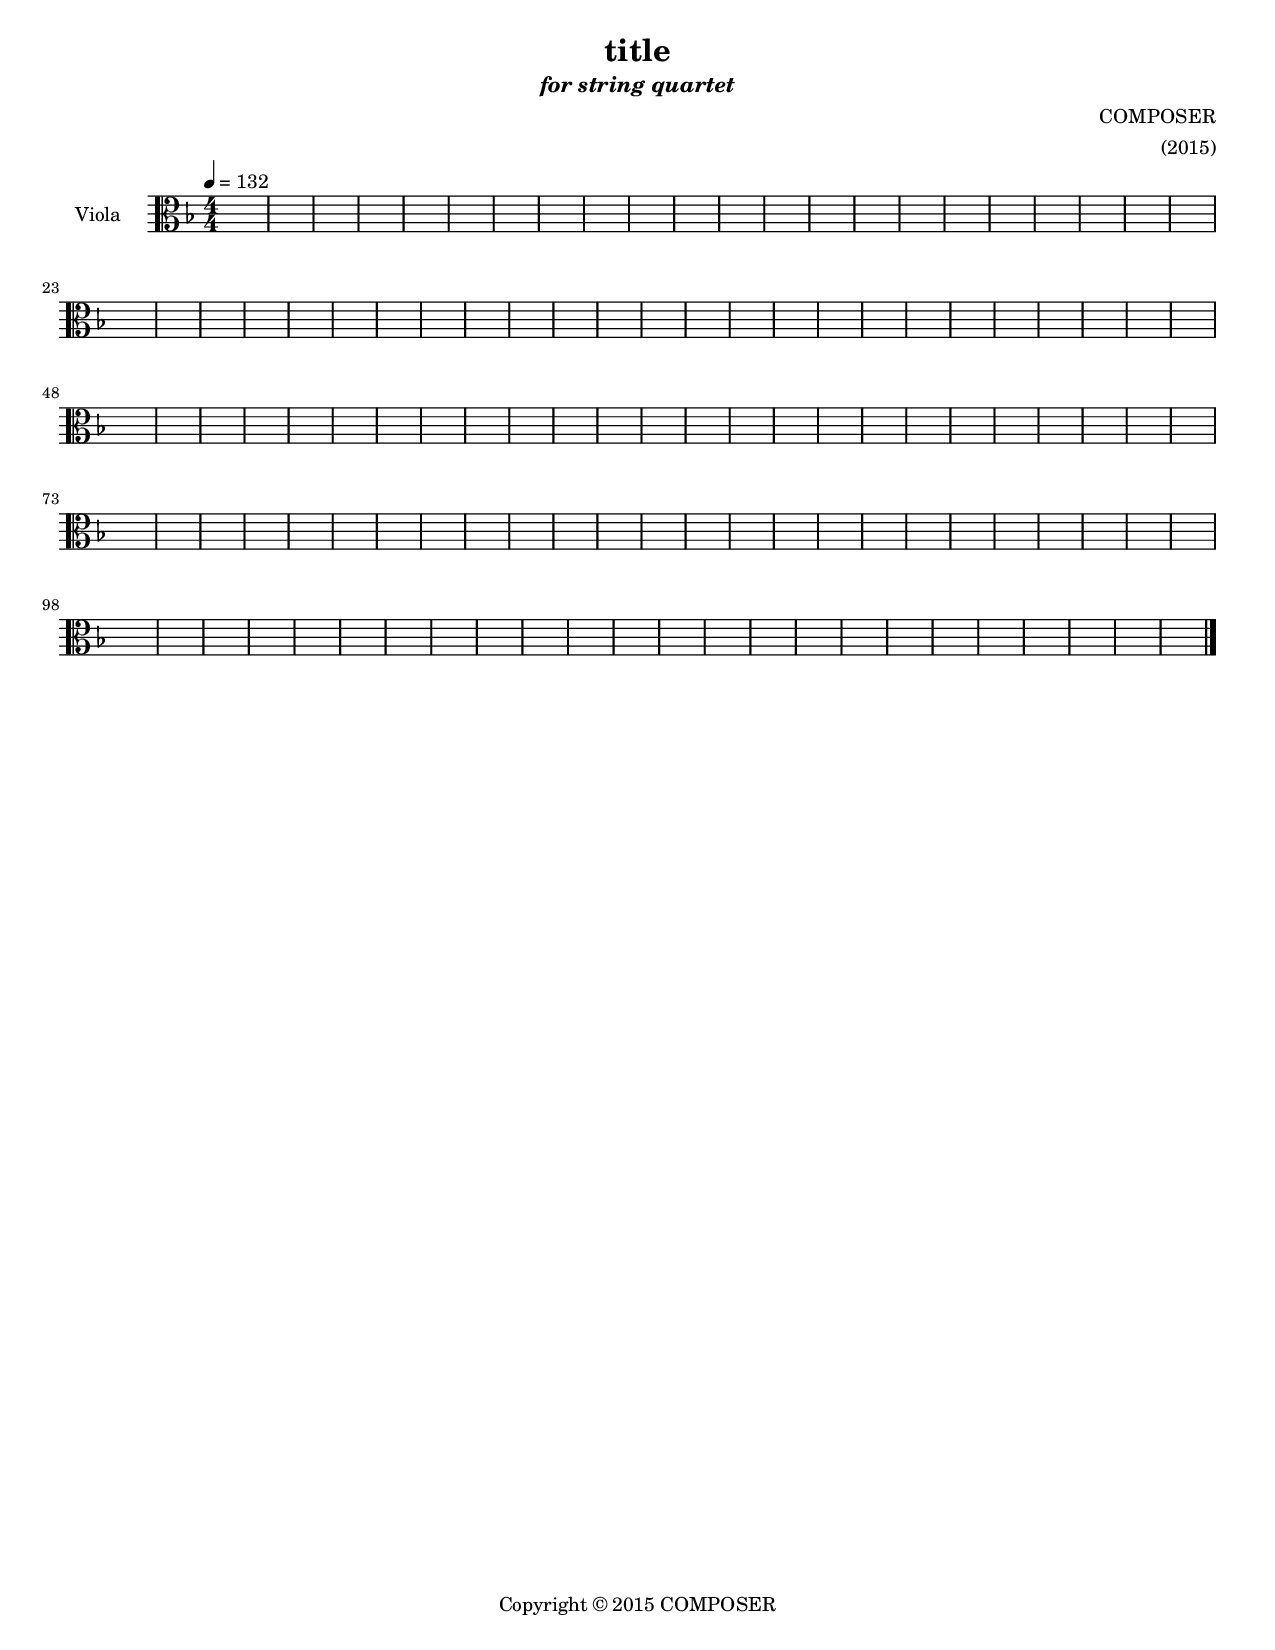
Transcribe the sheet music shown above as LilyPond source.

\version "2.18.2"

#(set-global-staff-size 17)
#(set-default-paper-size "letter")

\header {
  title = "title"
  subtitle = \markup { \italic "for string quartet" }
  %dedication = ""
  composer = "COMPOSER"
  arranger = "(2015)"
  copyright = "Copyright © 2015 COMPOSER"
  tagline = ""
}

\version "2.18.2"

Metrics = {
  \override Staff.TimeSignature.whiteout = ##t
  \key d \minor \time 4/4 \tempo 4 = 132 s1*1/1  |%1
  s1*1/1 |%2
  s1*1/1 |%3
  s1*1/1 |%4
  s1*1/1 |%5
  s1*1/1 |%6
  s1*1/1 |%7
  s1*1/1 |%8
  s1*1/1 |%9
  s1*1/1 |%10
  s1*1/1 |%11
  s1*1/1 |%12
  s1*1/1 |%13
  s1*1/1 |%14
  s1*1/1 |%15
  s1*1/1 |%16
  s1*1/1 |%17
  s1*1/1 |%18
  s1*1/1 |%19
  s1*1/1 |%20
  s1*1/1 |%21
  s1*1/1 |%22
  s1*1/1 |%23
  s1*1/1 |%24
  s1*1/1 |%25
  s1*1/1 |%26
  s1*1/1 |%27
  s1*1/1 |%28
  s1*1/1 |%29
  s1*1/1 |%30
  s1*1/1 |%31
  s1*1/1 |%32
  s1*1/1 |%33
  s1*1/1 |%34
  s1*1/1 |%35
  s1*1/1 |%36
  s1*1/1 |%37
  s1*1/1 |%38
  s1*1/1 |%39
  s1*1/1 |%40
  s1*1/1 |%41
  s1*1/1 |%42
  s1*1/1 |%43
  s1*1/1 |%44
  s1*1/1 |%45
  s1*1/1 |%46
  s1*1/1 |%47
  s1*1/1 |%48
  s1*1/1 |%49
  s1*1/1 |%50
  s1*1/1 |%51
  s1*1/1 |%52
  s1*1/1 |%53
  s1*1/1 |%54
  s1*1/1 |%55
  s1*1/1 |%56
  s1*1/1 |%57
  s1*1/1 |%58
  s1*1/1 |%59
  s1*1/1 |%60
  s1*1/1 |%61
  s1*1/1 |%62
  s1*1/1 |%63
  s1*1/1 |%64
  s1*1/1 |%65
  s1*1/1 |%66
  s1*1/1 |%67
  s1*1/1 |%68
  s1*1/1 |%69
  s1*1/1 |%70
  s1*1/1 |%71
  s1*1/1 |%72
  s1*1/1 |%73
  s1*1/1 |%74
  s1*1/1 |%75
  s1*1/1 |%76
  s1*1/1 |%77
  s1*1/1 |%78
  s1*1/1 |%79
  s1*1/1 |%80
  s1*1/1 |%81
  s1*1/1 |%82
  s1*1/1 |%83
  s1*1/1 |%84
  s1*1/1 |%85
  s1*1/1 |%86
  s1*1/1 |%87
  s1*1/1 |%88
  s1*1/1 |%89
  s1*1/1 |%90
  s1*1/1 |%91
  s1*1/1 |%92
  s1*1/1 |%93
  s1*1/1 |%94
  s1*1/1 |%95
  s1*1/1 |%96
  s1*1/1 |%97
  s1*1/1 |%98
  s1*1/1 |%99
  s1*1/1 |%100
  s1*1/1 |%101
  s1*1/1 |%102
  s1*1/1 |%103
  s1*1/1 |%104
  s1*1/1 |%105
  s1*1/1 |%106
  s1*1/1 |%107
  s1*1/1 |%108
  s1*1/1 |%109
  s1*1/1 |%110
  s1*1/1 |%111
  s1*1/1 |%112
  s1*1/1 |%113
  s1*1/1 |%114
  s1*1/1 |%115
  s1*1/1 |%116
  s1*1/1 |%117
  s1*1/1 |%118
  s1*1/1 |%119
  s1*1/1 |%120
  s1*1/1\bar "|."  |%121
}

\version "2.18.2"

ViolinOneNotes = {
  \clef treble
  \relative c'''{
   
  }
}

ViolinTwoNotes = {
  \clef treble
  \relative c'''{
   
  }
}

ViolaNotes = {
  \clef alto
  \relative c'{
  
  }
}

CelloNotes = {
  \clef bass
  \relative c{
  
  }
}



ViolaHeading = {
  #(set-accidental-style 'neo-modern)
  \override Staff.Accidental #'hide-tied-accidental-after-break = ##t
  \set Staff.instrumentName = \markup \concat {"Viola" " "}
}


\score {
  <<
    \override Score.Stem #'stemlet-length = #0.75
    \override Score.StaffSymbol.layer = #4
    \override Score.TimeSignature.layer = #3
    \new Staff = "Viola" <<
      \Metrics
      \ViolaHeading
      \ViolaNotes
    >>
  >>
  \layout {
    \context { \Staff \override TimeSignature.style = #'numbered }
  }
}

\paper {
  indent = 2.5\cm
  max-systems-per-page = 8
  #(set-paper-size "letter")
}
